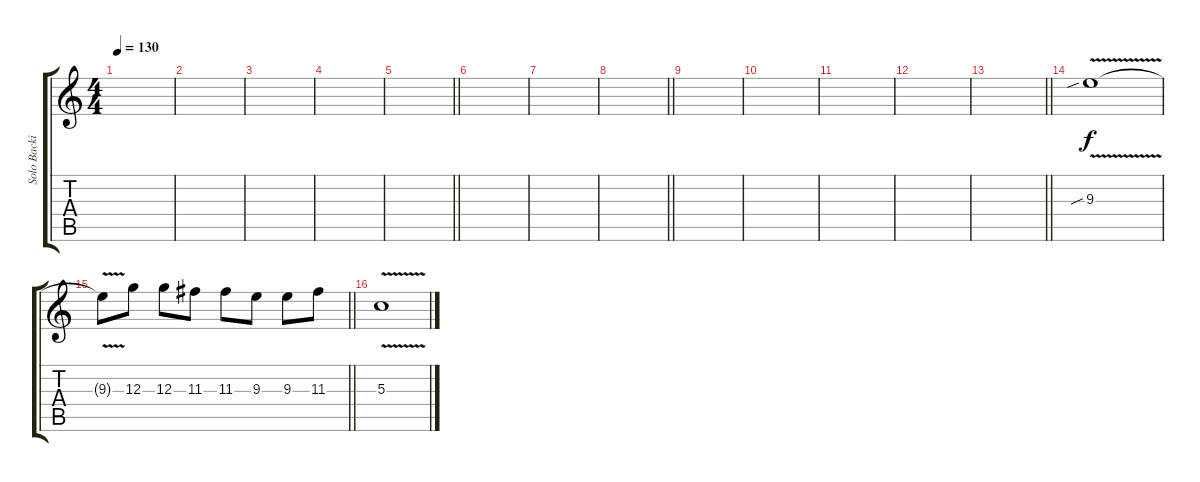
\track ("Solo Backing" "Solo Backi") {instrument overdrivenguitar}
\staff {score tabs}
\tuning (E4 B3 G3 D3 A2 E2) {hide}
\ts (4 4)
\tempo 130
\clef g2
\ks c
|
|
|
|
\barLineRight lightlight
|
|
|
\barLineRight lightlight
|
|
|
|
|
\barLineRight lightlight
|
9.3{v sib}.1 |
\barLineRight lightlight
9.3{t}.8 12.3.8 12.3.8 11.3.8 11.3.8 9.3.8 9.3.8 11.3.8 |
5.3{v}.1
